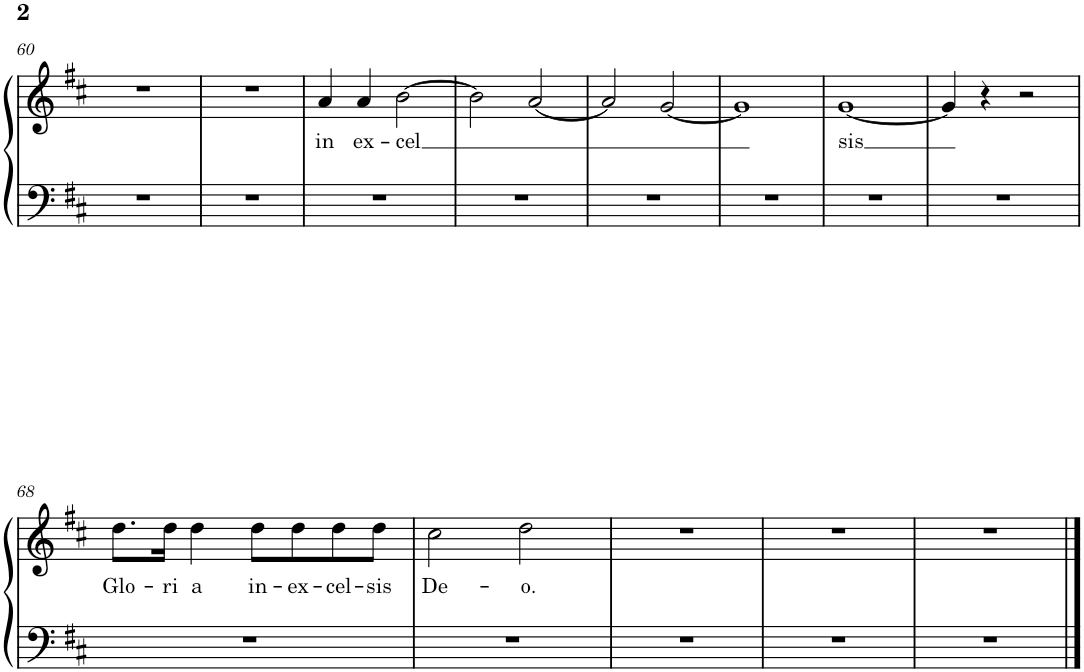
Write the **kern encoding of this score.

**kern	**kern	**text
*part1	*part1	*part1
*staff2	*staff1	*staff1
*I"Piano	*	*
*I'Pno.	*	*
!!LO:PB:g=z
*clefF4	*clefG2	*
*k[f#c#]	*k[f#c#]	*
*M4/4	*M4/4	*
*met(c)	*met(c)	*
=60	=60	=60
1r	1r	.
=61	=61	=61
1r	1r	.
=62	=62	=62
!	!	!LO:LY:b
1r	4a/	in
!	!	!LO:LY:b
.	4a/	ex-
!	!	!LO:LY:b
.	[2b\	-cel
=63	=63	=63
1r	2b\]	.
.	[2a/	.
=64	=64	=64
1r	2a/]	.
.	[2g/	.
=65	=65	=65
1r	1g]	.
=66	=66	=66
!	!	!LO:LY:b
1r	[1g	sis
=67	=67	=67
1r	4g/]	.
.	4r	.
.	2r	.
!!LO:LB:g=z
=68	=68	=68
!	!	!LO:LY:b
1r	8.dd\L	Glo-
!	!	!LO:LY:b
.	16dd\Jk	-ri
!	!	!LO:LY:b
.	4dd\	a
!	!	!LO:LY:b
.	8dd\L	in-
!	!	!LO:LY:b
.	8dd\	-ex-
!	!	!LO:LY:b
.	8dd\	-cel-
!	!	!LO:LY:b
.	8dd\J	-sis
=69	=69	=69
!	!	!LO:LY:b
1r	2cc#\	De-
!	!	!LO:LY:b
.	2dd\	-o.
=70	=70	=70
1r	1r	.
=71	=71	=71
1r	1r	.
=72	=72	=72
1r	1r	.
==	==	==
*-	*-	*-
